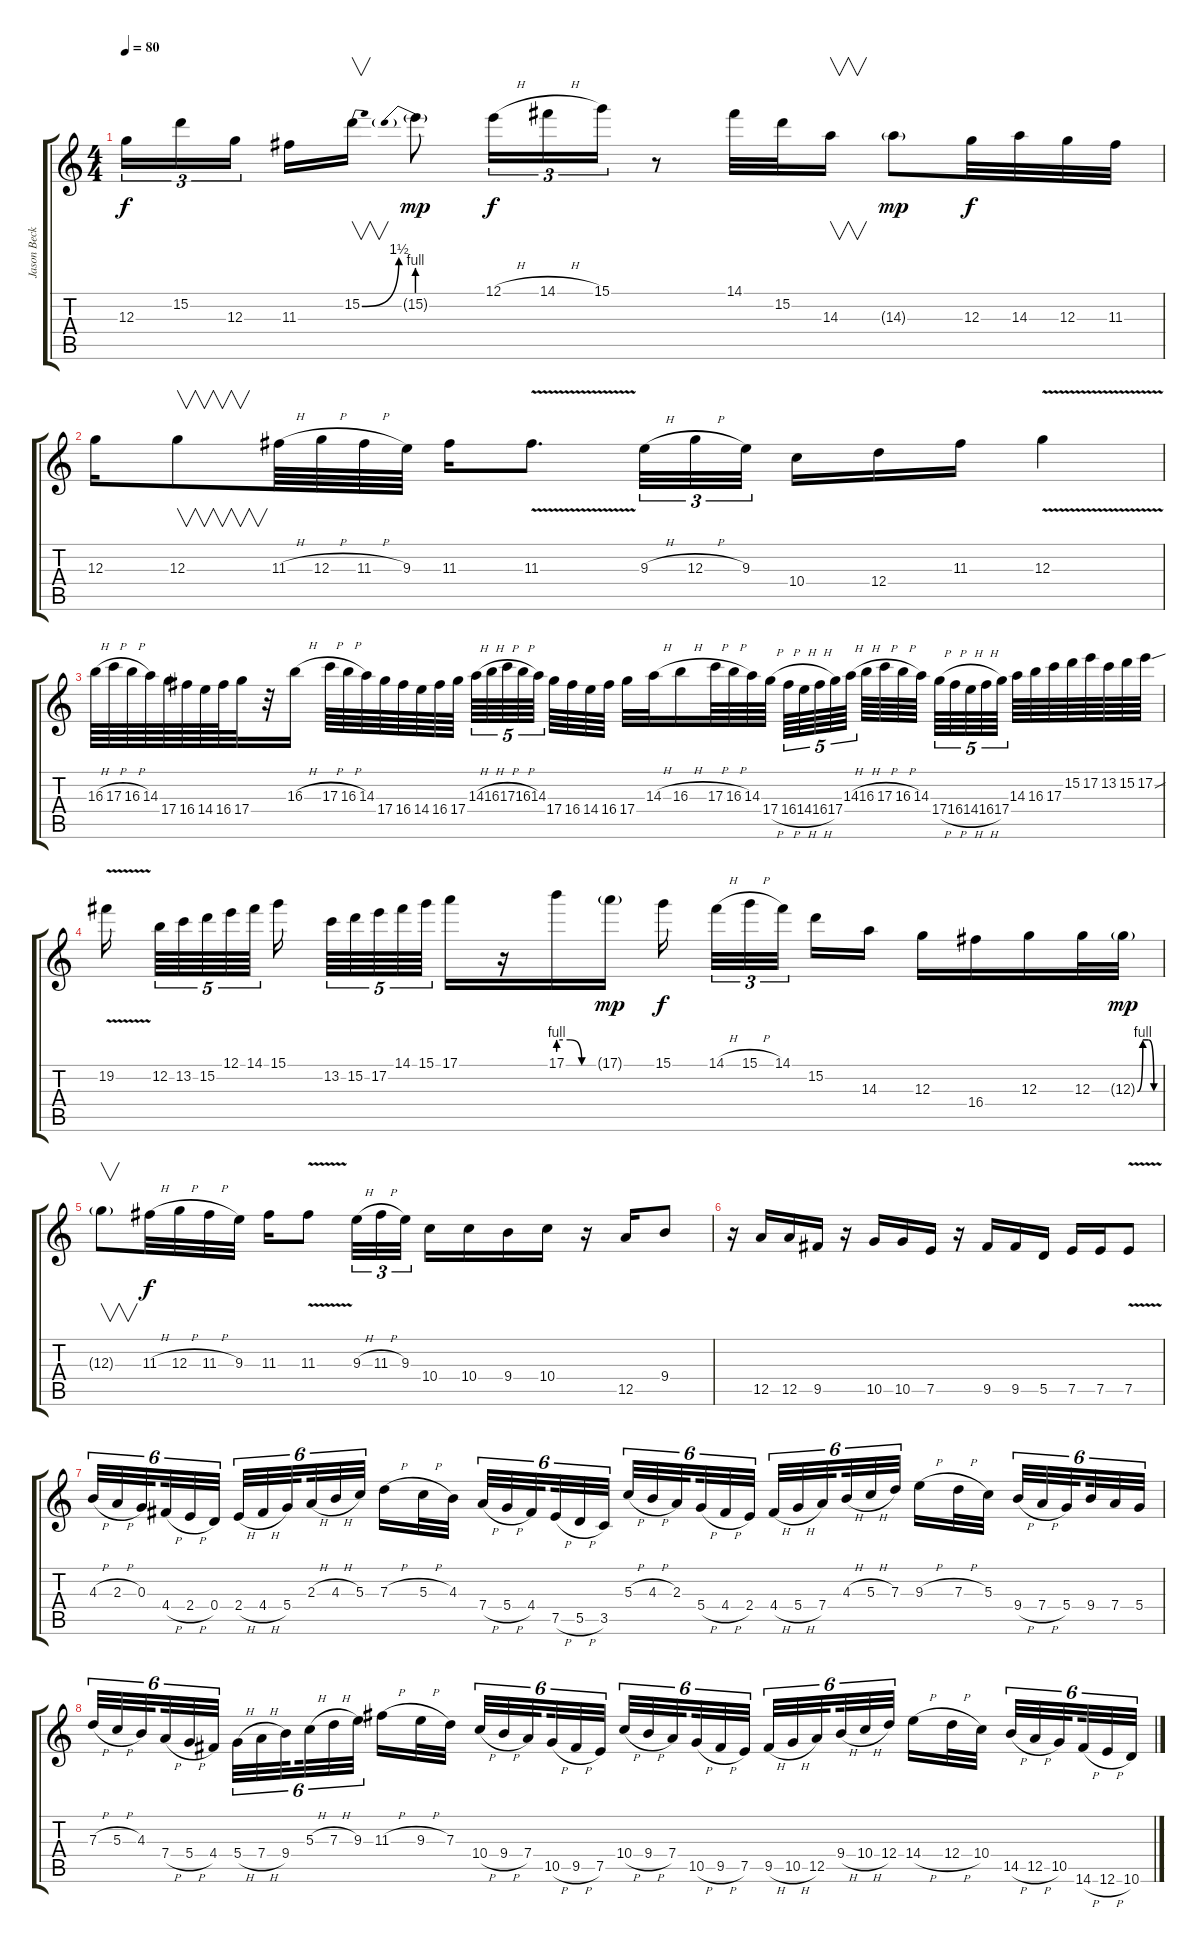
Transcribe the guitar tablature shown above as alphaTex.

\track ("Jason Becker" "Jason Beck") {instrument distortionguitar}
\staff {score tabs}
\tuning (E4 B3 G3 D3 A2 E2) {hide}
\ts (4 4)
\tempo 80
\clef g2
\ks c
12.3.16{tu (3 2) dy f} 15.2.16{tu (3 2)} 12.3.16{tu (3 2) beam splitsecondary} 11.3.16 15.2{be (bend 0 0 60 6)}.16{v} 15.2{be (prebend 0 4 60 4) g}.8{dy mp} 12.1{h}.16{tu (3 2) dy f} 14.1{h}.16{tu (3 2)} 15.1.16{tu (3 2)} r.8 14.1.32 15.2.32 14.3.16{v} 14.3{g}.8{dy mp} 12.3.32{dy f} 14.3.32 12.3.32 11.3.32 |
12.3.16 12.3.8{v} 11.3{h}.64 12.3{h}.64 11.3{h}.64 9.3.64 11.3.16 11.3{v}.8{d} 9.3{h}.32{tu (3 2)} 12.3{h}.32{tu (3 2)} 9.3.32{tu (3 2) beam splitsecondary} 10.4.16 12.4.16 11.3.16 12.3{v}.4 |
16.3{h}.64 17.3{h}.64 16.3{h}.64 14.3.64 17.4.64 16.4.64 14.4.64 16.4.64 17.4.32 r.32 16.3{h}.16 17.3{h}.64 16.3{h}.64 14.3.64 17.4.64 16.4.64 14.4.64 16.4.64 17.4.64{beam splitsecondary} 14.3{h}.64{tu (5 4)} 16.3{h}.64{tu (5 4)} 17.3{h}.64{tu (5 4)} 16.3{h}.64{tu (5 4)} 14.3.64{tu (5 4) beam splitsecondary} 17.4.64 16.4.64 14.4.64 16.4.64 17.4.32 14.3{h}.32 16.3{h}.16 17.3{h}.64 16.3{h}.64 14.3.64 17.4{h}.64{beam splitsecondary} 16.4{h}.64{tu (5 4)} 14.4{h}.64{tu (5 4)} 16.4{h}.64{tu (5 4)} 17.4.64{tu (5 4)} 14.3{h}.64{tu (5 4)} 16.3{h}.64 17.3{h}.64 16.3{h}.64 14.3.64{beam splitsecondary} 17.4{h}.64{tu (5 4)} 16.4{h}.64{tu (5 4)} 14.4{h}.64{tu (5 4)} 16.4{h}.64{tu (5 4)} 17.4.64{tu (5 4) beam splitsecondary} 14.3.64 16.3.64 17.3.64 15.2.64 17.2.64 13.2.64 15.2.64 17.2{ss}.64 |
19.2{v}.16{beam splitsecondary} 12.2.64{tu (5 4)} 13.2.64{tu (5 4)} 15.2.64{tu (5 4)} 12.1.64{tu (5 4)} 14.1.64{tu (5 4) beam splitsecondary} 15.1.16{beam splitsecondary} 13.2.64{tu (5 4)} 15.2.64{tu (5 4)} 17.2.64{tu (5 4)} 14.1.64{tu (5 4)} 15.1.64{tu (5 4)} 17.1.16 r.16 17.1{be (custom 0 4 20 4 40 0 60 0)}.16 17.1{g}.16{dy mp} 15.1.16{dy f beam splitsecondary} 14.1{h}.32{tu (3 2)} 15.1{h}.32{tu (3 2)} 14.1.32{tu (3 2) beam splitsecondary} 15.2.16 14.3.16 12.3.16 16.4.16 12.3.16 12.3.32 12.3{be (custom 0 0 15 4 30 4 45 0 60 0) g}.32{dy mp} |
12.3{g}.8{v} 11.3{h}.32{dy f} 12.3{h}.32 11.3{h}.32 9.3.32 11.3.16 11.3{v}.8 9.3{h}.32{tu (3 2)} 11.3{h}.32{tu (3 2)} 9.3.32{tu (3 2)} 10.4.16 10.4.16 9.4.16 10.4.16 r.16 12.5.16 9.4.8 |
r.16 12.5.16 12.5.16 9.5.16 r.16 10.5.16 10.5.16 7.5.16 r.16 9.5.16 9.5.16 5.5.16 7.5.16 7.5.16 7.5{v}.8 |
4.3{h}.32{tu (6 4)} 2.3{h}.32{tu (6 4)} 0.3.32{tu (6 4) beam splitsecondary} 4.4{h}.32{tu (6 4)} 2.4{h}.32{tu (6 4)} 0.4.32{tu (6 4) beam splitsecondary} 2.4{h}.32{tu (6 4)} 4.4{h}.32{tu (6 4)} 5.4.32{tu (6 4) beam splitsecondary} 2.3{h}.32{tu (6 4)} 4.3{h}.32{tu (6 4)} 5.3.32{tu (6 4)} 7.3{h}.16 5.3{h}.32 4.3.32{beam splitsecondary} 7.4{h}.32{tu (6 4)} 5.4{h}.32{tu (6 4)} 4.4.32{tu (6 4) beam splitsecondary} 7.5{h}.32{tu (6 4)} 5.5{h}.32{tu (6 4)} 3.5.32{tu (6 4)} 5.3{h}.32{tu (6 4)} 4.3{h}.32{tu (6 4)} 2.3.32{tu (6 4) beam splitsecondary} 5.4{h}.32{tu (6 4)} 4.4{h}.32{tu (6 4)} 2.4.32{tu (6 4) beam splitsecondary} 4.4{h}.32{tu (6 4)} 5.4{h}.32{tu (6 4)} 7.4.32{tu (6 4) beam splitsecondary} 4.3{h}.32{tu (6 4)} 5.3{h}.32{tu (6 4)} 7.3.32{tu (6 4)} 9.3{h}.16 7.3{h}.32 5.3.32{beam splitsecondary} 9.4{h}.32{tu (6 4)} 7.4{h}.32{tu (6 4)} 5.4.32{tu (6 4) beam splitsecondary} 9.4.32{tu (6 4)} 7.4.32{tu (6 4)} 5.4.32{tu (6 4)} |
7.3{h}.32{tu (6 4)} 5.3{h}.32{tu (6 4)} 4.3.32{tu (6 4) beam splitsecondary} 7.4{h}.32{tu (6 4)} 5.4{h}.32{tu (6 4)} 4.4.32{tu (6 4) beam splitsecondary} 5.4{h}.32{tu (6 4)} 7.4{h}.32{tu (6 4)} 9.4.32{tu (6 4) beam splitsecondary} 5.3{h}.32{tu (6 4)} 7.3{h}.32{tu (6 4)} 9.3.32{tu (6 4)} 11.3{h}.16 9.3{h}.32 7.3.32{beam splitsecondary} 10.4{h}.32{tu (6 4)} 9.4{h}.32{tu (6 4)} 7.4.32{tu (6 4) beam splitsecondary} 10.5{h}.32{tu (6 4)} 9.5{h}.32{tu (6 4)} 7.5.32{tu (6 4)} 10.4{h}.32{tu (6 4)} 9.4{h}.32{tu (6 4)} 7.4.32{tu (6 4) beam splitsecondary} 10.5{h}.32{tu (6 4)} 9.5{h}.32{tu (6 4)} 7.5.32{tu (6 4) beam splitsecondary} 9.5{h}.32{tu (6 4)} 10.5{h}.32{tu (6 4)} 12.5.32{tu (6 4) beam splitsecondary} 9.4{h}.32{tu (6 4)} 10.4{h}.32{tu (6 4)} 12.4.32{tu (6 4)} 14.4{h}.16 12.4{h}.32 10.4.32{beam splitsecondary} 14.5{h}.32{tu (6 4)} 12.5{h}.32{tu (6 4)} 10.5.32{tu (6 4) beam splitsecondary} 14.6{h}.32{tu (6 4)} 12.6{h}.32{tu (6 4)} 10.6.32{tu (6 4)}
